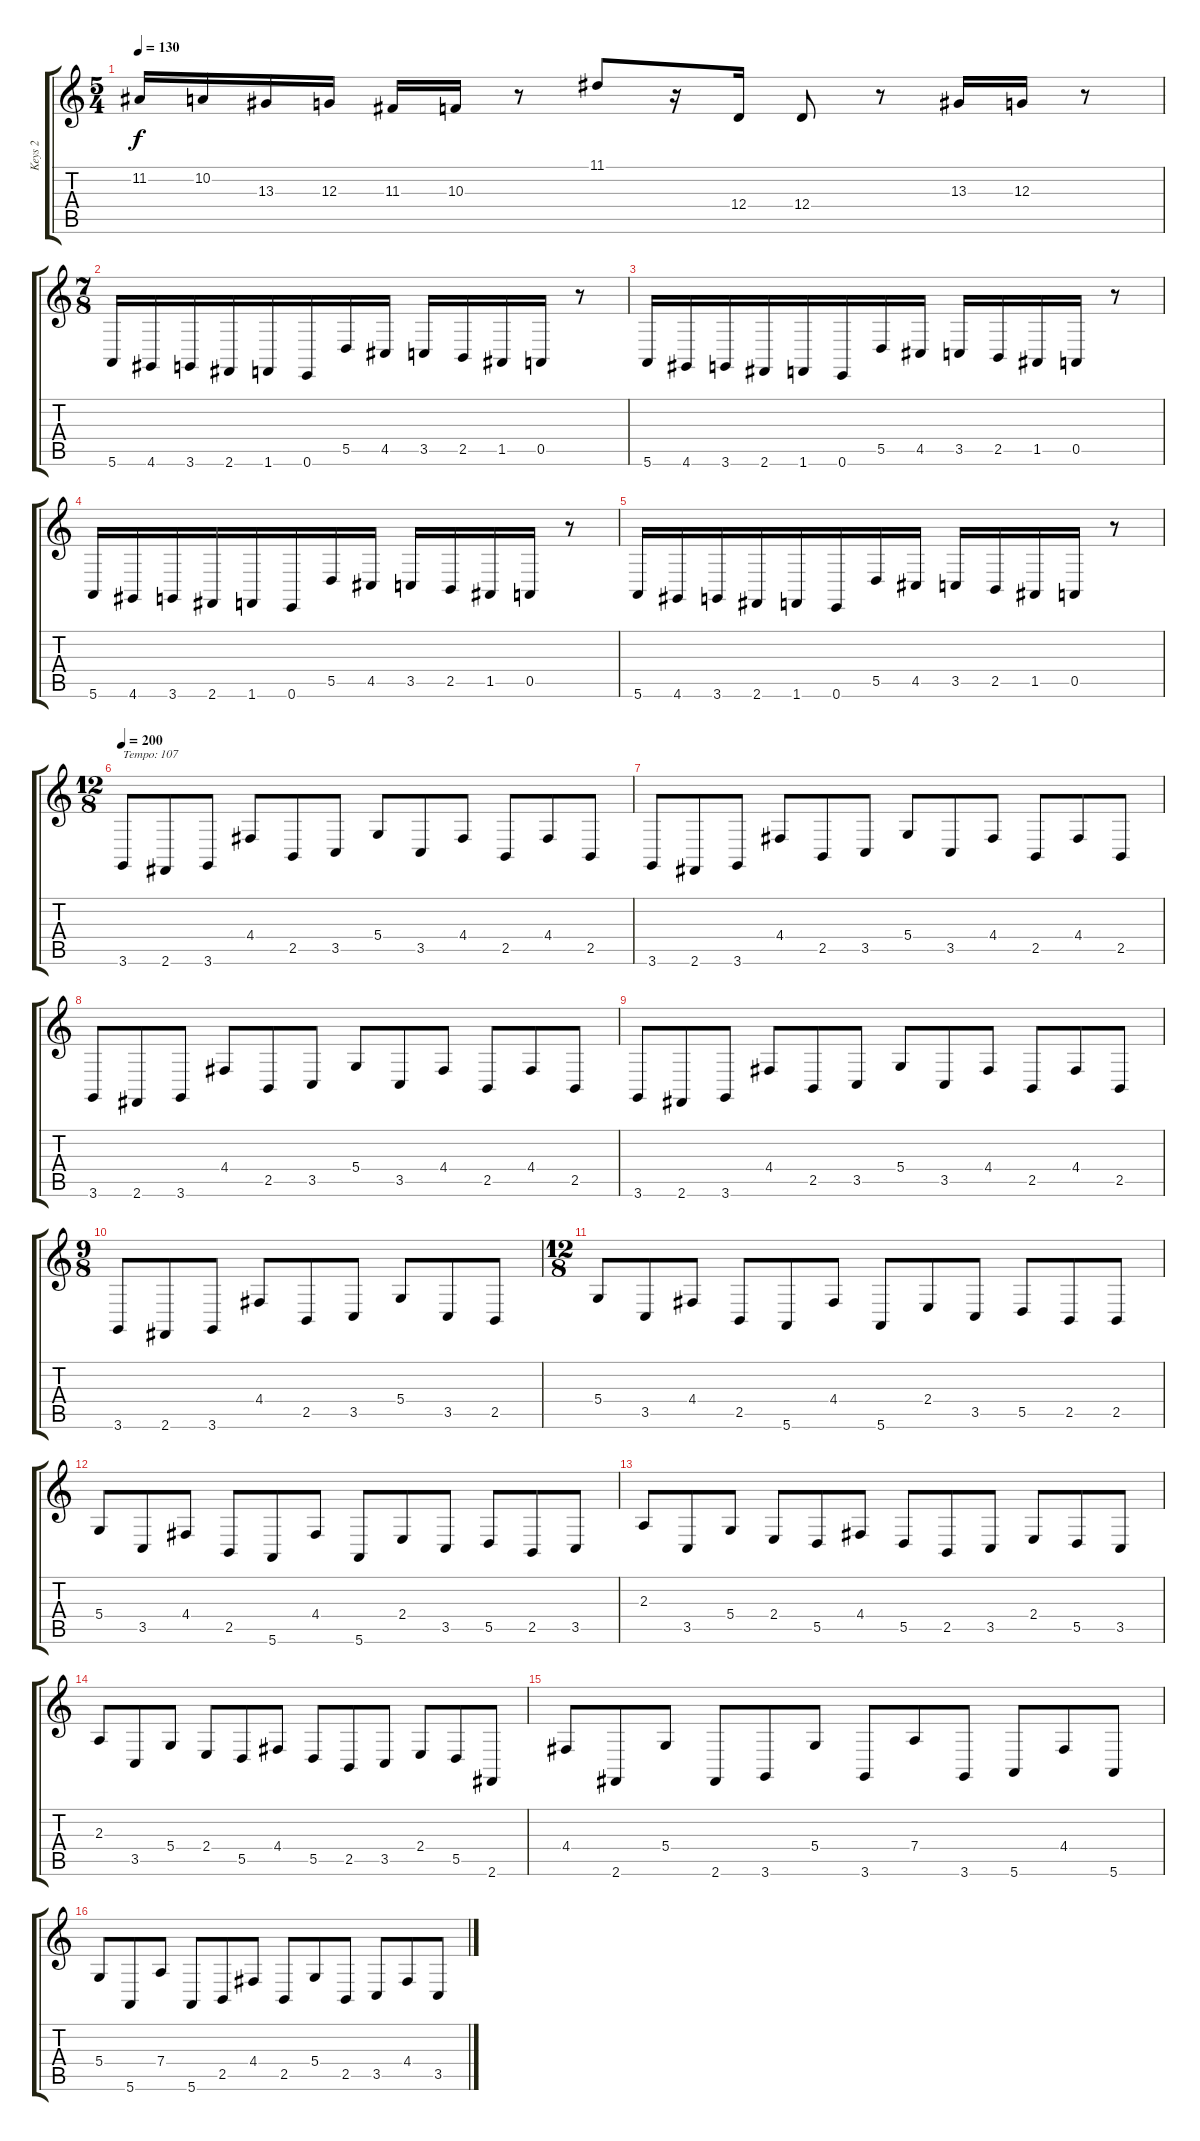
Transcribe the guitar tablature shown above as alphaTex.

\track ("Keys 2" "Keys 2") {instrument rockorgan}
\staff {score tabs}
\tuning (E4 B3 G3 D3 A2 E2) {hide}
\ts (5 4)
\tempo 130
\clef g2
\ks c
11.2.16{dy f} 10.2.16 13.3.16 12.3.16 11.3.16 10.3.16 r.8 11.1.8 r.16 12.4.16 12.4.8 r.8 13.3.16 12.3.16 r.8 |
\ts (7 8)
5.6.16 4.6.16 3.6.16 2.6.16 1.6.16 0.6.16 5.5.16 4.5.16 3.5.16 2.5.16 1.5.16 0.5.16 r.8 |
5.6.16 4.6.16 3.6.16 2.6.16 1.6.16 0.6.16 5.5.16 4.5.16 3.5.16 2.5.16 1.5.16 0.5.16 r.8 |
5.6.16 4.6.16 3.6.16 2.6.16 1.6.16 0.6.16 5.5.16 4.5.16 3.5.16 2.5.16 1.5.16 0.5.16 r.8 |
5.6.16 4.6.16 3.6.16 2.6.16 1.6.16 0.6.16 5.5.16 4.5.16 3.5.16 2.5.16 1.5.16 0.5.16 r.8 |
\ts (12 8)
\tempo 200
3.6.8{txt "Tempo: 107"} 2.6.8 3.6.8 4.4.8 2.5.8 3.5.8 5.4.8 3.5.8 4.4.8 2.5.8 4.4.8 2.5.8 |
3.6.8 2.6.8 3.6.8 4.4.8 2.5.8 3.5.8 5.4.8 3.5.8 4.4.8 2.5.8 4.4.8 2.5.8 |
3.6.8 2.6.8 3.6.8 4.4.8 2.5.8 3.5.8 5.4.8 3.5.8 4.4.8 2.5.8 4.4.8 2.5.8 |
3.6.8 2.6.8 3.6.8 4.4.8 2.5.8 3.5.8 5.4.8 3.5.8 4.4.8 2.5.8 4.4.8 2.5.8 |
\ts (9 8)
3.6.8 2.6.8 3.6.8 4.4.8 2.5.8 3.5.8 5.4.8 3.5.8 2.5.8 |
\ts (12 8)
5.4.8 3.5.8 4.4.8 2.5.8 5.6.8 4.4.8 5.6.8 2.4.8 3.5.8 5.5.8 2.5.8 2.5.8 |
5.4.8 3.5.8 4.4.8 2.5.8 5.6.8 4.4.8 5.6.8 2.4.8 3.5.8 5.5.8 2.5.8 3.5.8 |
2.3.8 3.5.8 5.4.8 2.4.8 5.5.8 4.4.8 5.5.8 2.5.8 3.5.8 2.4.8 5.5.8 3.5.8 |
2.3.8 3.5.8 5.4.8 2.4.8 5.5.8 4.4.8 5.5.8 2.5.8 3.5.8 2.4.8 5.5.8 2.6.8 |
4.4.8 2.6.8 5.4.8 2.6.8 3.6.8 5.4.8 3.6.8 7.4.8 3.6.8 5.6.8 4.4.8 5.6.8 |
5.4.8 5.6.8 7.4.8 5.6.8 2.5.8 4.4.8 2.5.8 5.4.8 2.5.8 3.5.8 4.4.8 3.5.8
